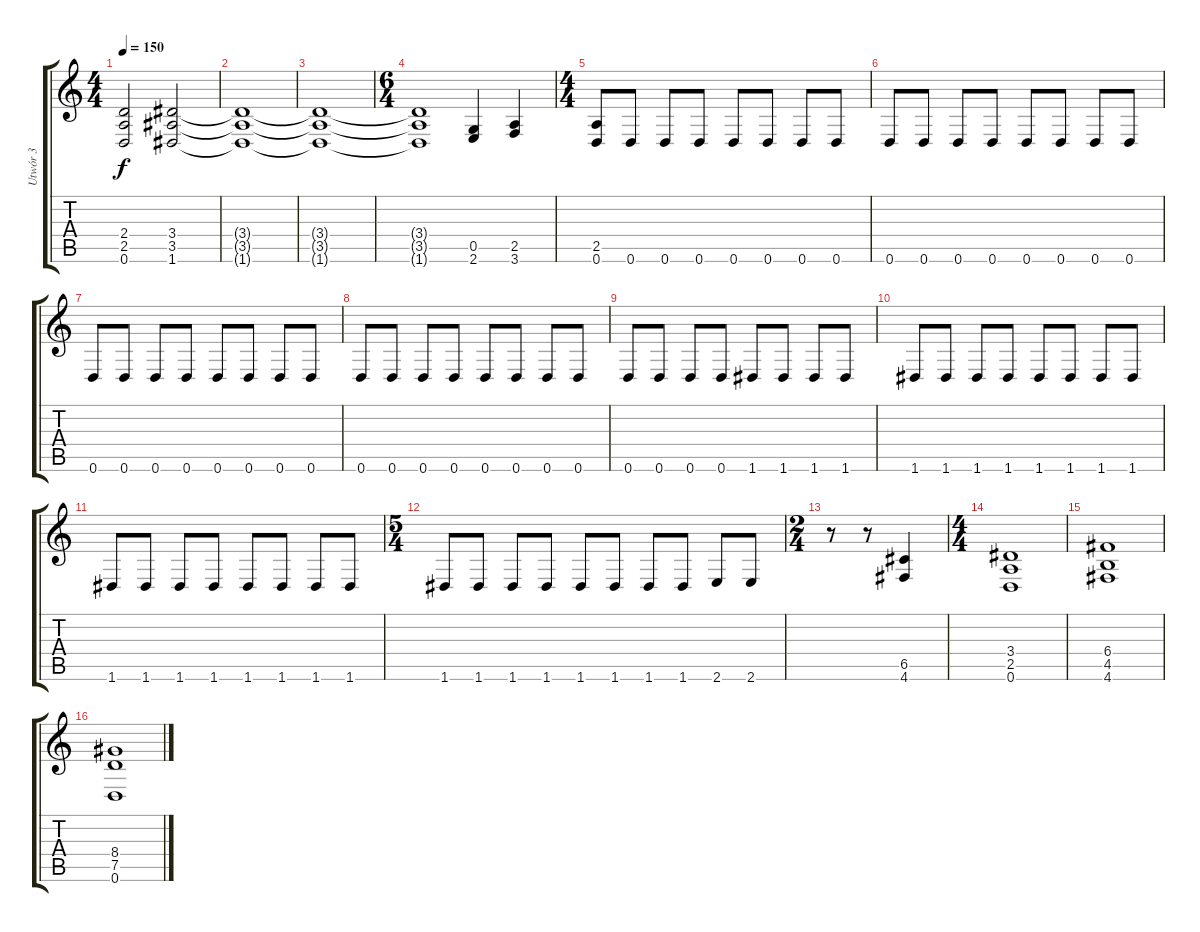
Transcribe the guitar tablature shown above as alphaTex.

\track ("Utwór 3" "Utwór 3") {instrument overdrivenguitar}
\staff {score tabs}
\tuning (D4 A3 F3 C3 G2 D2) {hide}
\ts (4 4)
\tempo 150
\clef g2
\ks c
(2.4{t} 2.5{t} 0.6{t}).2{dy f} (3.4 3.5 1.6).2 |
(3.4{t} 3.5{t} 1.6{t}).1 |
(3.4{t} 3.5{t} 1.6{t}).1 |
\ts (6 4)
(3.4{t} 3.5{t} 1.6{t}).1 (0.5 2.6).4 (2.5 3.6).4 |
\ts (4 4)
(2.5 0.6).8 0.6.8 0.6.8 0.6.8 0.6.8 0.6.8 0.6.8 0.6.8 |
0.6.8 0.6.8 0.6.8 0.6.8 0.6.8 0.6.8 0.6.8 0.6.8 |
0.6.8 0.6.8 0.6.8 0.6.8 0.6.8 0.6.8 0.6.8 0.6.8 |
0.6.8 0.6.8 0.6.8 0.6.8 0.6.8 0.6.8 0.6.8 0.6.8 |
0.6.8 0.6.8 0.6.8 0.6.8 1.6.8 1.6.8 1.6.8 1.6.8 |
1.6.8 1.6.8 1.6.8 1.6.8 1.6.8 1.6.8 1.6.8 1.6.8 |
1.6.8 1.6.8 1.6.8 1.6.8 1.6.8 1.6.8 1.6.8 1.6.8 |
\ts (5 4)
1.6.8 1.6.8 1.6.8 1.6.8 1.6.8 1.6.8 1.6.8 1.6.8 2.6.8 2.6.8 |
\ts (2 4)
r.8 r.8 (6.5 4.6).4 |
\ts (4 4)
(3.4 2.5 0.6).1{balance 0} |
(6.4 4.5 4.6).1 |
(8.4 7.5 0.6).1
